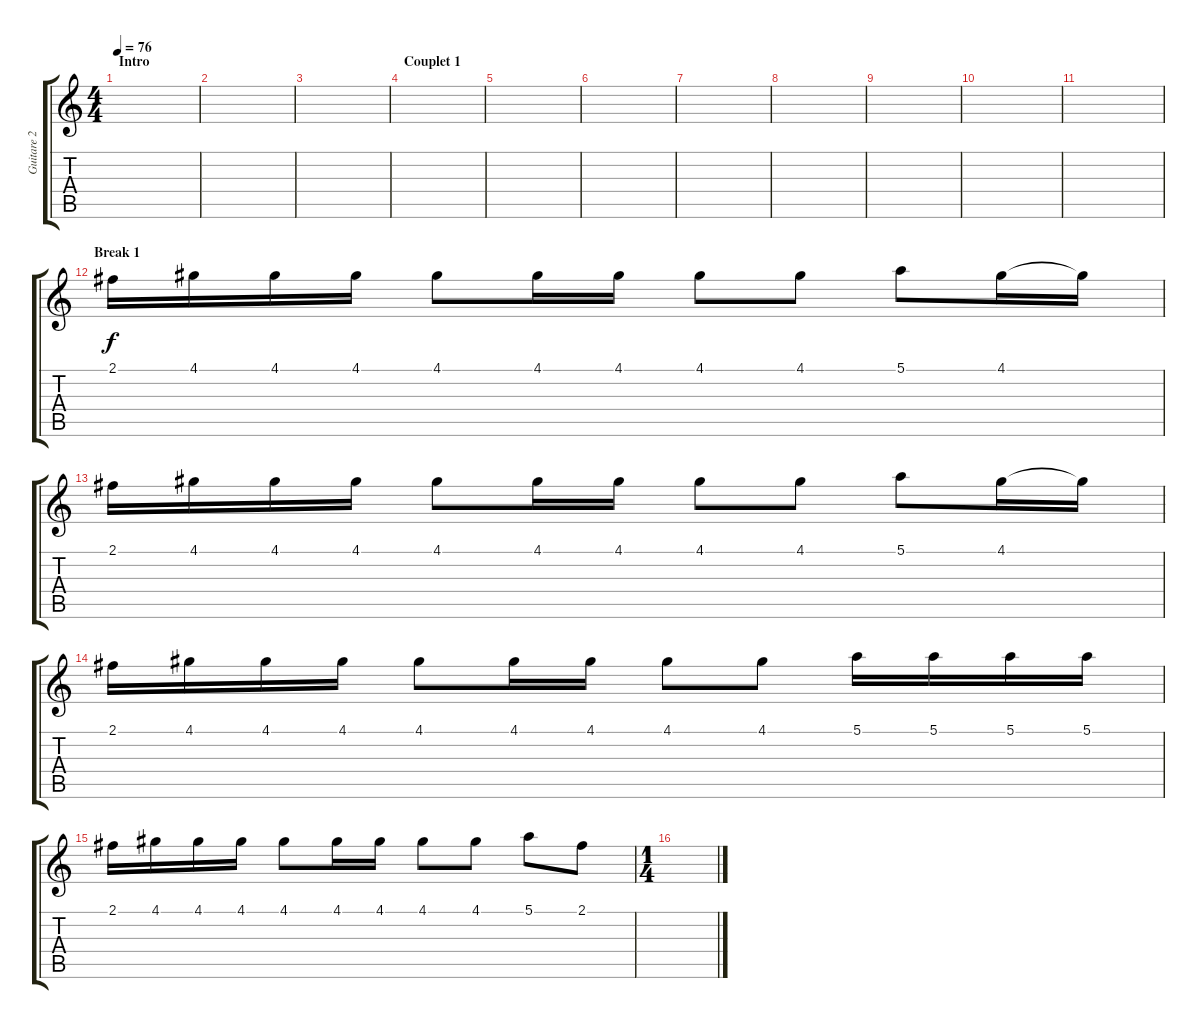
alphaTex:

\track ("Guitare 2 (Son Stéréo Gauche)" "Guitare 2 ") {instrument electricguitarjazz}
\staff {score tabs}
\tuning (E4 B3 G3 D3 A2 E2) {hide}
\ts (4 4)
\section ("" "Intro")
\tempo 76
\clef g2
\ks c
|
|
|
\section ("" "Couplet 1")
|
|
|
|
|
|
|
|
\section ("" "Break 1")
2.1.16{volume 16} 4.1.16 4.1.16 4.1.16 4.1.8 4.1.16 4.1.16 4.1.8 4.1.8 5.1.8 4.1.16 4.1{t}.16 |
2.1.16 4.1.16 4.1.16 4.1.16 4.1.8 4.1.16 4.1.16 4.1.8 4.1.8 5.1.8 4.1.16 4.1{t}.16 |
2.1.16 4.1.16 4.1.16 4.1.16 4.1.8 4.1.16 4.1.16 4.1.8 4.1.8 5.1.16 5.1.16 5.1.16 5.1.16 |
2.1.16 4.1.16 4.1.16 4.1.16 4.1.8 4.1.16 4.1.16 4.1.8 4.1.8 5.1.8 2.1.8 |
\ts (1 4)
